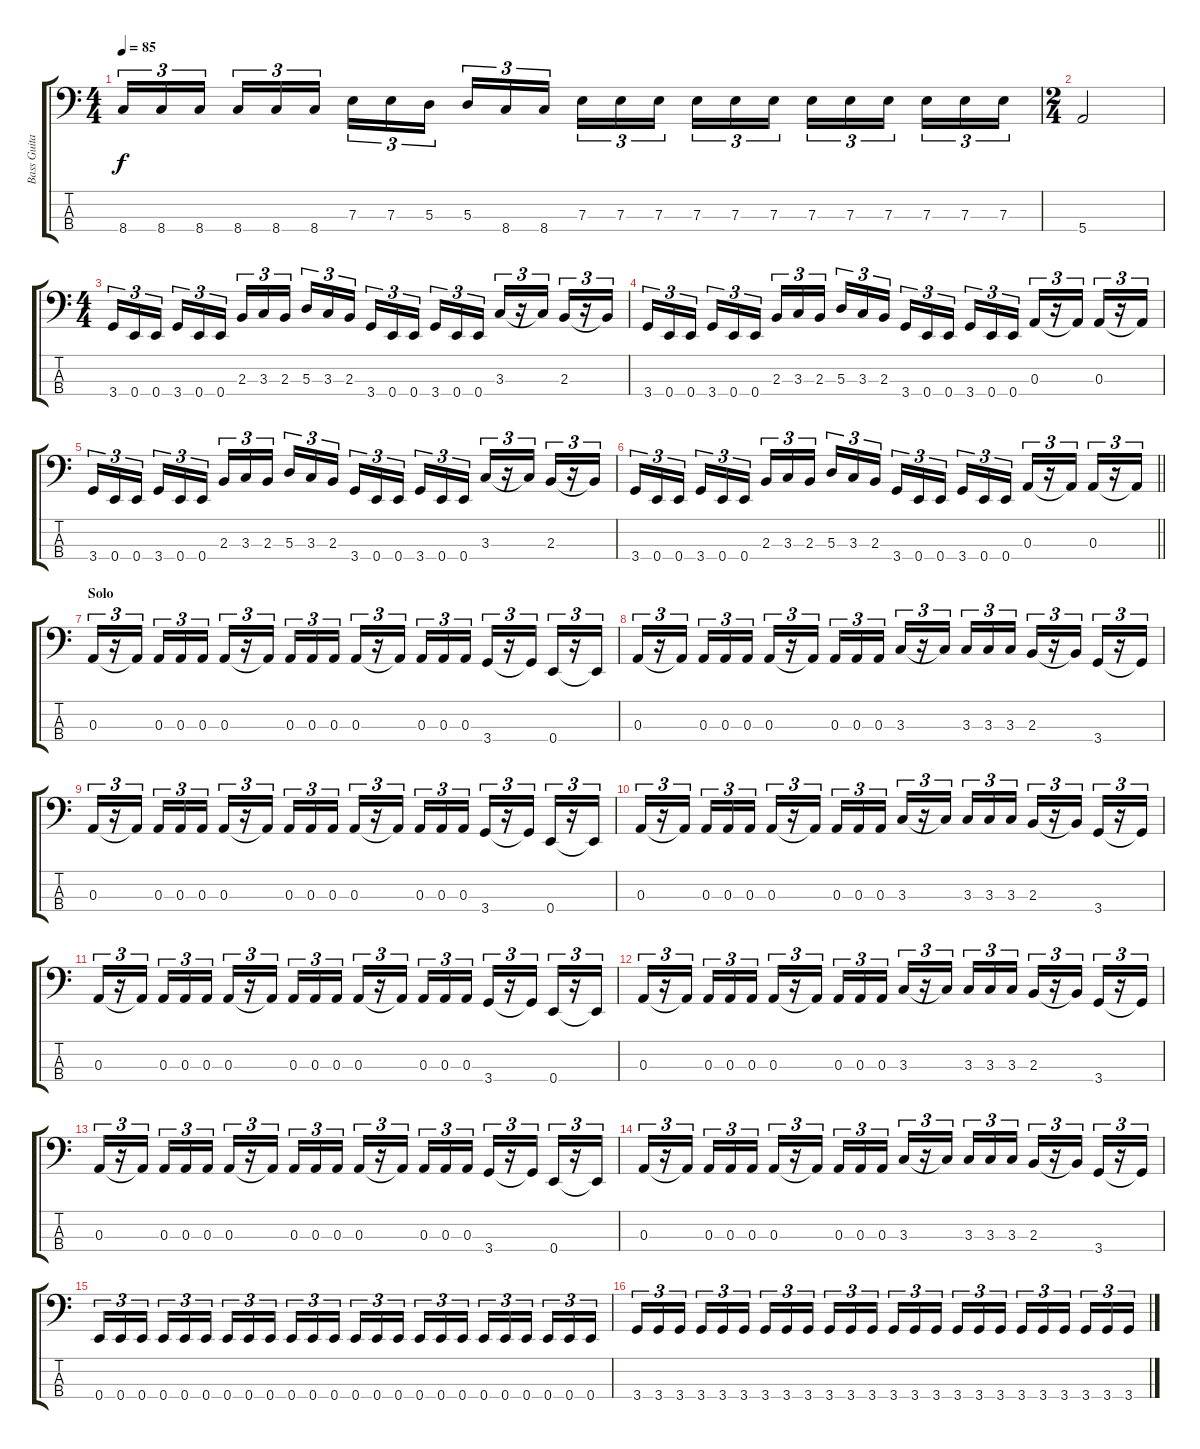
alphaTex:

\track ("Bass Guitar" "Bass Guita") {instrument electricbassfinger}
\staff {score tabs}
\tuning (G2 D2 A1 E1) {hide}
\ts (4 4)
\tempo 85
\clef f4
\ks c
8.4.16{tu (3 2) dy f} 8.4.16{tu (3 2)} 8.4.16{tu (3 2)} 8.4.16{tu (3 2)} 8.4.16{tu (3 2)} 8.4.16{tu (3 2)} 7.3.16{tu (3 2)} 7.3.16{tu (3 2)} 5.3.16{tu (3 2)} 5.3.16{tu (3 2)} 8.4.16{tu (3 2)} 8.4.16{tu (3 2)} 7.3.16{tu (3 2)} 7.3.16{tu (3 2)} 7.3.16{tu (3 2)} 7.3.16{tu (3 2)} 7.3.16{tu (3 2)} 7.3.16{tu (3 2)} 7.3.16{tu (3 2)} 7.3.16{tu (3 2)} 7.3.16{tu (3 2)} 7.3.16{tu (3 2)} 7.3.16{tu (3 2)} 7.3.16{tu (3 2)} |
\ts (2 4)
5.4.2 |
\ts (4 4)
3.4.16{tu (3 2)} 0.4.16{tu (3 2)} 0.4.16{tu (3 2)} 3.4.16{tu (3 2)} 0.4.16{tu (3 2)} 0.4.16{tu (3 2)} 2.3.16{tu (3 2)} 3.3.16{tu (3 2)} 2.3.16{tu (3 2)} 5.3.16{tu (3 2)} 3.3.16{tu (3 2)} 2.3.16{tu (3 2)} 3.4.16{tu (3 2)} 0.4.16{tu (3 2)} 0.4.16{tu (3 2)} 3.4.16{tu (3 2)} 0.4.16{tu (3 2)} 0.4.16{tu (3 2)} 3.3.16{tu (3 2)} r.16{tu (3 2)} 3.3{t}.16{tu (3 2)} 2.3.16{tu (3 2)} r.16{tu (3 2)} 2.3{t}.16{tu (3 2)} |
3.4.16{tu (3 2)} 0.4.16{tu (3 2)} 0.4.16{tu (3 2)} 3.4.16{tu (3 2)} 0.4.16{tu (3 2)} 0.4.16{tu (3 2)} 2.3.16{tu (3 2)} 3.3.16{tu (3 2)} 2.3.16{tu (3 2)} 5.3.16{tu (3 2)} 3.3.16{tu (3 2)} 2.3.16{tu (3 2)} 3.4.16{tu (3 2)} 0.4.16{tu (3 2)} 0.4.16{tu (3 2)} 3.4.16{tu (3 2)} 0.4.16{tu (3 2)} 0.4.16{tu (3 2)} 0.3.16{tu (3 2)} r.16{tu (3 2)} 0.3{t}.16{tu (3 2)} 0.3.16{tu (3 2)} r.16{tu (3 2)} 0.3{t}.16{tu (3 2)} |
3.4.16{tu (3 2)} 0.4.16{tu (3 2)} 0.4.16{tu (3 2)} 3.4.16{tu (3 2)} 0.4.16{tu (3 2)} 0.4.16{tu (3 2)} 2.3.16{tu (3 2)} 3.3.16{tu (3 2)} 2.3.16{tu (3 2)} 5.3.16{tu (3 2)} 3.3.16{tu (3 2)} 2.3.16{tu (3 2)} 3.4.16{tu (3 2)} 0.4.16{tu (3 2)} 0.4.16{tu (3 2)} 3.4.16{tu (3 2)} 0.4.16{tu (3 2)} 0.4.16{tu (3 2)} 3.3.16{tu (3 2)} r.16{tu (3 2)} 3.3{t}.16{tu (3 2)} 2.3.16{tu (3 2)} r.16{tu (3 2)} 2.3{t}.16{tu (3 2)} |
\barLineRight lightlight
3.4.16{tu (3 2)} 0.4.16{tu (3 2)} 0.4.16{tu (3 2)} 3.4.16{tu (3 2)} 0.4.16{tu (3 2)} 0.4.16{tu (3 2)} 2.3.16{tu (3 2)} 3.3.16{tu (3 2)} 2.3.16{tu (3 2)} 5.3.16{tu (3 2)} 3.3.16{tu (3 2)} 2.3.16{tu (3 2)} 3.4.16{tu (3 2)} 0.4.16{tu (3 2)} 0.4.16{tu (3 2)} 3.4.16{tu (3 2)} 0.4.16{tu (3 2)} 0.4.16{tu (3 2)} 0.3.16{tu (3 2)} r.16{tu (3 2)} 0.3{t}.16{tu (3 2)} 0.3.16{tu (3 2)} r.16{tu (3 2)} 0.3{t}.16{tu (3 2)} |
\section ("" "Solo")
0.3.16{tu (3 2)} r.16{tu (3 2)} 0.3{t}.16{tu (3 2)} 0.3.16{tu (3 2)} 0.3.16{tu (3 2)} 0.3.16{tu (3 2)} 0.3.16{tu (3 2)} r.16{tu (3 2)} 0.3{t}.16{tu (3 2)} 0.3.16{tu (3 2)} 0.3.16{tu (3 2)} 0.3.16{tu (3 2)} 0.3.16{tu (3 2)} r.16{tu (3 2)} 0.3{t}.16{tu (3 2)} 0.3.16{tu (3 2)} 0.3.16{tu (3 2)} 0.3.16{tu (3 2)} 3.4.16{tu (3 2)} r.16{tu (3 2)} 3.4{t}.16{tu (3 2)} 0.4.16{tu (3 2)} r.16{tu (3 2)} 0.4{t}.16{tu (3 2)} |
0.3.16{tu (3 2)} r.16{tu (3 2)} 0.3{t}.16{tu (3 2)} 0.3.16{tu (3 2)} 0.3.16{tu (3 2)} 0.3.16{tu (3 2)} 0.3.16{tu (3 2)} r.16{tu (3 2)} 0.3{t}.16{tu (3 2)} 0.3.16{tu (3 2)} 0.3.16{tu (3 2)} 0.3.16{tu (3 2)} 3.3.16{tu (3 2)} r.16{tu (3 2)} 3.3{t}.16{tu (3 2)} 3.3.16{tu (3 2)} 3.3.16{tu (3 2)} 3.3.16{tu (3 2)} 2.3.16{tu (3 2)} r.16{tu (3 2)} 2.3{t}.16{tu (3 2)} 3.4.16{tu (3 2)} r.16{tu (3 2)} 3.4{t}.16{tu (3 2)} |
0.3.16{tu (3 2)} r.16{tu (3 2)} 0.3{t}.16{tu (3 2)} 0.3.16{tu (3 2)} 0.3.16{tu (3 2)} 0.3.16{tu (3 2)} 0.3.16{tu (3 2)} r.16{tu (3 2)} 0.3{t}.16{tu (3 2)} 0.3.16{tu (3 2)} 0.3.16{tu (3 2)} 0.3.16{tu (3 2)} 0.3.16{tu (3 2)} r.16{tu (3 2)} 0.3{t}.16{tu (3 2)} 0.3.16{tu (3 2)} 0.3.16{tu (3 2)} 0.3.16{tu (3 2)} 3.4.16{tu (3 2)} r.16{tu (3 2)} 3.4{t}.16{tu (3 2)} 0.4.16{tu (3 2)} r.16{tu (3 2)} 0.4{t}.16{tu (3 2)} |
0.3.16{tu (3 2)} r.16{tu (3 2)} 0.3{t}.16{tu (3 2)} 0.3.16{tu (3 2)} 0.3.16{tu (3 2)} 0.3.16{tu (3 2)} 0.3.16{tu (3 2)} r.16{tu (3 2)} 0.3{t}.16{tu (3 2)} 0.3.16{tu (3 2)} 0.3.16{tu (3 2)} 0.3.16{tu (3 2)} 3.3.16{tu (3 2)} r.16{tu (3 2)} 3.3{t}.16{tu (3 2)} 3.3.16{tu (3 2)} 3.3.16{tu (3 2)} 3.3.16{tu (3 2)} 2.3.16{tu (3 2)} r.16{tu (3 2)} 2.3{t}.16{tu (3 2)} 3.4.16{tu (3 2)} r.16{tu (3 2)} 3.4{t}.16{tu (3 2)} |
0.3.16{tu (3 2)} r.16{tu (3 2)} 0.3{t}.16{tu (3 2)} 0.3.16{tu (3 2)} 0.3.16{tu (3 2)} 0.3.16{tu (3 2)} 0.3.16{tu (3 2)} r.16{tu (3 2)} 0.3{t}.16{tu (3 2)} 0.3.16{tu (3 2)} 0.3.16{tu (3 2)} 0.3.16{tu (3 2)} 0.3.16{tu (3 2)} r.16{tu (3 2)} 0.3{t}.16{tu (3 2)} 0.3.16{tu (3 2)} 0.3.16{tu (3 2)} 0.3.16{tu (3 2)} 3.4.16{tu (3 2)} r.16{tu (3 2)} 3.4{t}.16{tu (3 2)} 0.4.16{tu (3 2)} r.16{tu (3 2)} 0.4{t}.16{tu (3 2)} |
0.3.16{tu (3 2)} r.16{tu (3 2)} 0.3{t}.16{tu (3 2)} 0.3.16{tu (3 2)} 0.3.16{tu (3 2)} 0.3.16{tu (3 2)} 0.3.16{tu (3 2)} r.16{tu (3 2)} 0.3{t}.16{tu (3 2)} 0.3.16{tu (3 2)} 0.3.16{tu (3 2)} 0.3.16{tu (3 2)} 3.3.16{tu (3 2)} r.16{tu (3 2)} 3.3{t}.16{tu (3 2)} 3.3.16{tu (3 2)} 3.3.16{tu (3 2)} 3.3.16{tu (3 2)} 2.3.16{tu (3 2)} r.16{tu (3 2)} 2.3{t}.16{tu (3 2)} 3.4.16{tu (3 2)} r.16{tu (3 2)} 3.4{t}.16{tu (3 2)} |
0.3.16{tu (3 2)} r.16{tu (3 2)} 0.3{t}.16{tu (3 2)} 0.3.16{tu (3 2)} 0.3.16{tu (3 2)} 0.3.16{tu (3 2)} 0.3.16{tu (3 2)} r.16{tu (3 2)} 0.3{t}.16{tu (3 2)} 0.3.16{tu (3 2)} 0.3.16{tu (3 2)} 0.3.16{tu (3 2)} 0.3.16{tu (3 2)} r.16{tu (3 2)} 0.3{t}.16{tu (3 2)} 0.3.16{tu (3 2)} 0.3.16{tu (3 2)} 0.3.16{tu (3 2)} 3.4.16{tu (3 2)} r.16{tu (3 2)} 3.4{t}.16{tu (3 2)} 0.4.16{tu (3 2)} r.16{tu (3 2)} 0.4{t}.16{tu (3 2)} |
0.3.16{tu (3 2)} r.16{tu (3 2)} 0.3{t}.16{tu (3 2)} 0.3.16{tu (3 2)} 0.3.16{tu (3 2)} 0.3.16{tu (3 2)} 0.3.16{tu (3 2)} r.16{tu (3 2)} 0.3{t}.16{tu (3 2)} 0.3.16{tu (3 2)} 0.3.16{tu (3 2)} 0.3.16{tu (3 2)} 3.3.16{tu (3 2)} r.16{tu (3 2)} 3.3{t}.16{tu (3 2)} 3.3.16{tu (3 2)} 3.3.16{tu (3 2)} 3.3.16{tu (3 2)} 2.3.16{tu (3 2)} r.16{tu (3 2)} 2.3{t}.16{tu (3 2)} 3.4.16{tu (3 2)} r.16{tu (3 2)} 3.4{t}.16{tu (3 2)} |
0.4.16{tu (3 2)} 0.4.16{tu (3 2)} 0.4.16{tu (3 2)} 0.4.16{tu (3 2)} 0.4.16{tu (3 2)} 0.4.16{tu (3 2)} 0.4.16{tu (3 2)} 0.4.16{tu (3 2)} 0.4.16{tu (3 2)} 0.4.16{tu (3 2)} 0.4.16{tu (3 2)} 0.4.16{tu (3 2)} 0.4.16{tu (3 2)} 0.4.16{tu (3 2)} 0.4.16{tu (3 2)} 0.4.16{tu (3 2)} 0.4.16{tu (3 2)} 0.4.16{tu (3 2)} 0.4.16{tu (3 2)} 0.4.16{tu (3 2)} 0.4.16{tu (3 2)} 0.4.16{tu (3 2)} 0.4.16{tu (3 2)} 0.4.16{tu (3 2)} |
3.4.16{tu (3 2)} 3.4.16{tu (3 2)} 3.4.16{tu (3 2)} 3.4.16{tu (3 2)} 3.4.16{tu (3 2)} 3.4.16{tu (3 2)} 3.4.16{tu (3 2)} 3.4.16{tu (3 2)} 3.4.16{tu (3 2)} 3.4.16{tu (3 2)} 3.4.16{tu (3 2)} 3.4.16{tu (3 2)} 3.4.16{tu (3 2)} 3.4.16{tu (3 2)} 3.4.16{tu (3 2)} 3.4.16{tu (3 2)} 3.4.16{tu (3 2)} 3.4.16{tu (3 2)} 3.4.16{tu (3 2)} 3.4.16{tu (3 2)} 3.4.16{tu (3 2)} 3.4.16{tu (3 2)} 3.4.16{tu (3 2)} 3.4.16{tu (3 2)}
